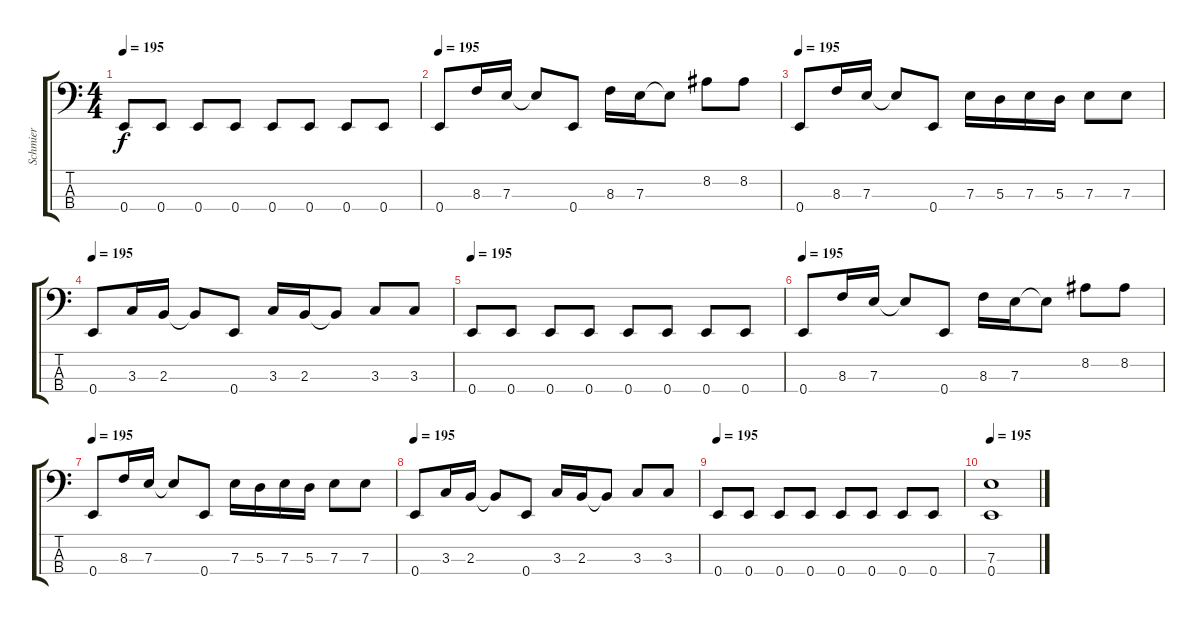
\track ("Schmier" "Schmier") {instrument electricbassfinger}
\staff {score tabs}
\tuning (G2 D2 A1 E1) {hide}
\ts (4 4)
\tempo 195
\clef f4
\ks c
0.4.8{dy f} 0.4.8 0.4.8 0.4.8 0.4.8 0.4.8 0.4.8 0.4.8 |
\tempo 195
0.4.8 8.3.16 7.3.16 7.3{t}.8 0.4.8 8.3.16 7.3.16 7.3{t}.8 8.2.8 8.2.8 |
\tempo 195
0.4.8 8.3.16 7.3.16 7.3{t}.8 0.4.8 7.3.16 5.3.16 7.3.16 5.3.16 7.3.8 7.3.8 |
\tempo 195
0.4.8 3.3.16 2.3.16 2.3{t}.8 0.4.8 3.3.16 2.3.16 2.3{t}.8 3.3.8 3.3.8 |
\tempo 195
0.4.8 0.4.8 0.4.8 0.4.8 0.4.8 0.4.8 0.4.8 0.4.8 |
\tempo 195
0.4.8 8.3.16 7.3.16 7.3{t}.8 0.4.8 8.3.16 7.3.16 7.3{t}.8 8.2.8 8.2.8 |
\tempo 195
0.4.8 8.3.16 7.3.16 7.3{t}.8 0.4.8 7.3.16 5.3.16 7.3.16 5.3.16 7.3.8 7.3.8 |
\tempo 195
0.4.8 3.3.16 2.3.16 2.3{t}.8 0.4.8 3.3.16 2.3.16 2.3{t}.8 3.3.8 3.3.8 |
\tempo 195
0.4.8 0.4.8 0.4.8 0.4.8 0.4.8 0.4.8 0.4.8 0.4.8 |
\tempo 195
(7.3 0.4).1
